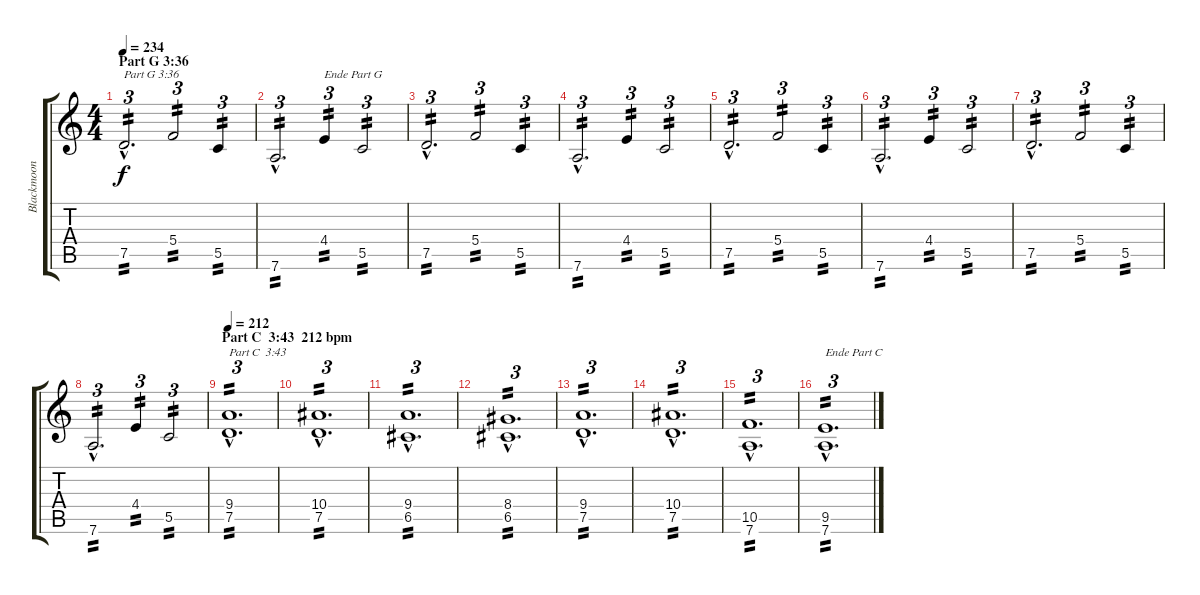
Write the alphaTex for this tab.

\track ("Blackmoon" "Blackmoon") {instrument overdrivenguitar}
\staff {score tabs}
\tuning (D4 A3 F3 C3 G2 D2) {hide}
\ts (4 4)
\section ("" "Part G 3:36")
\tempo 234
\clef g2
\ks c
7.5{hac}.2{d tu (3 2) txt "Part G 3:36" tp 2 dy f volume 15} 5.4.2{tu (3 2) tp 2} 5.5.4{tu (3 2) tp 2} |
7.6{hac}.2{d tu (3 2) tp 2} 4.4.4{tu (3 2) txt "Ende Part G" tp 2} 5.5.2{tu (3 2) tp 2} |
7.5{hac}.2{d tu (3 2) tp 2} 5.4.2{tu (3 2) tp 2} 5.5.4{tu (3 2) tp 2} |
7.6{hac}.2{d tu (3 2) tp 2} 4.4.4{tu (3 2) tp 2} 5.5.2{tu (3 2) tp 2} |
7.5{hac}.2{d tu (3 2) tp 2} 5.4.2{tu (3 2) tp 2} 5.5.4{tu (3 2) tp 2} |
7.6{hac}.2{d tu (3 2) tp 2} 4.4.4{tu (3 2) tp 2} 5.5.2{tu (3 2) tp 2} |
7.5{hac}.2{d tu (3 2) tp 2} 5.4.2{tu (3 2) tp 2} 5.5.4{tu (3 2) tp 2} |
7.6{hac}.2{d tu (3 2) tp 2} 4.4.4{tu (3 2) tp 2} 5.5.2{tu (3 2) tp 2} |
\section ("" "Part C  3:43  212 bpm")
\tempo 212
(9.4{hac} 7.5{hac}).1{d tu (3 2) txt "Part C  3:43" tp 2} |
(10.4{hac} 7.5{hac}).1{d tu (3 2) tp 2} |
(9.4{hac} 6.5{hac}).1{d tu (3 2) tp 2} |
(8.4{hac} 6.5{hac}).1{d tu (3 2) tp 2} |
(9.4{hac} 7.5{hac}).1{d tu (3 2) tp 2} |
(10.4{hac} 7.5{hac}).1{d tu (3 2) tp 2} |
(10.5{hac} 7.6{hac}).1{d tu (3 2) tp 2} |
(9.5{hac} 7.6{hac}).1{d tu (3 2) txt "Ende Part C" tp 2}
